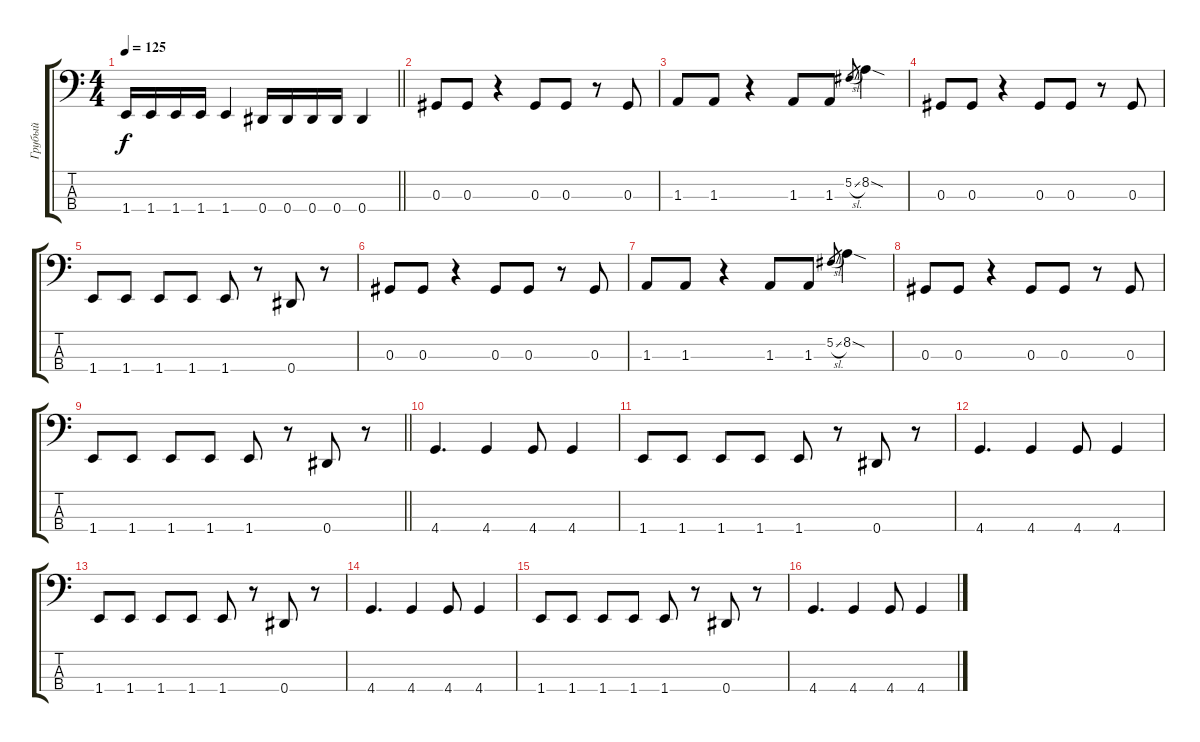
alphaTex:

\track ("Грубый" "Грубый") {instrument electricbassfinger}
\staff {score tabs}
\tuning (Gb2 Db2 Ab1 Eb1) {hide}
\ts (4 4)
\tempo 125
\clef f4
\barLineRight lightlight
\ks c
1.4.16{dy f} 1.4.16 1.4.16 1.4.16 1.4.4 0.4.16 0.4.16 0.4.16 0.4.16 0.4.4 |
0.3.8 0.3.8 r.4 0.3.8 0.3.8 r.8 0.3.8 |
1.3.8 1.3.8 r.4 1.3.8 1.3.8 5.2{sl}.8{gr} 8.2{sod}.4 |
0.3.8 0.3.8 r.4 0.3.8 0.3.8 r.8 0.3.8 |
1.4.8 1.4.8 1.4.8 1.4.8 1.4.8 r.8 0.4.8 r.8 |
0.3.8 0.3.8 r.4 0.3.8 0.3.8 r.8 0.3.8 |
1.3.8 1.3.8 r.4 1.3.8 1.3.8 5.2{sl}.8{gr} 8.2{sod}.4 |
0.3.8 0.3.8 r.4 0.3.8 0.3.8 r.8 0.3.8 |
\barLineRight lightlight
1.4.8 1.4.8 1.4.8 1.4.8 1.4.8 r.8 0.4.8 r.8 |
4.4.4{d} 4.4.4 4.4.8 4.4.4 |
1.4.8 1.4.8 1.4.8 1.4.8 1.4.8 r.8 0.4.8 r.8 |
4.4.4{d} 4.4.4 4.4.8 4.4.4 |
1.4.8 1.4.8 1.4.8 1.4.8 1.4.8 r.8 0.4.8 r.8 |
4.4.4{d} 4.4.4 4.4.8 4.4.4 |
1.4.8 1.4.8 1.4.8 1.4.8 1.4.8 r.8 0.4.8 r.8 |
4.4.4{d} 4.4.4 4.4.8 4.4.4
